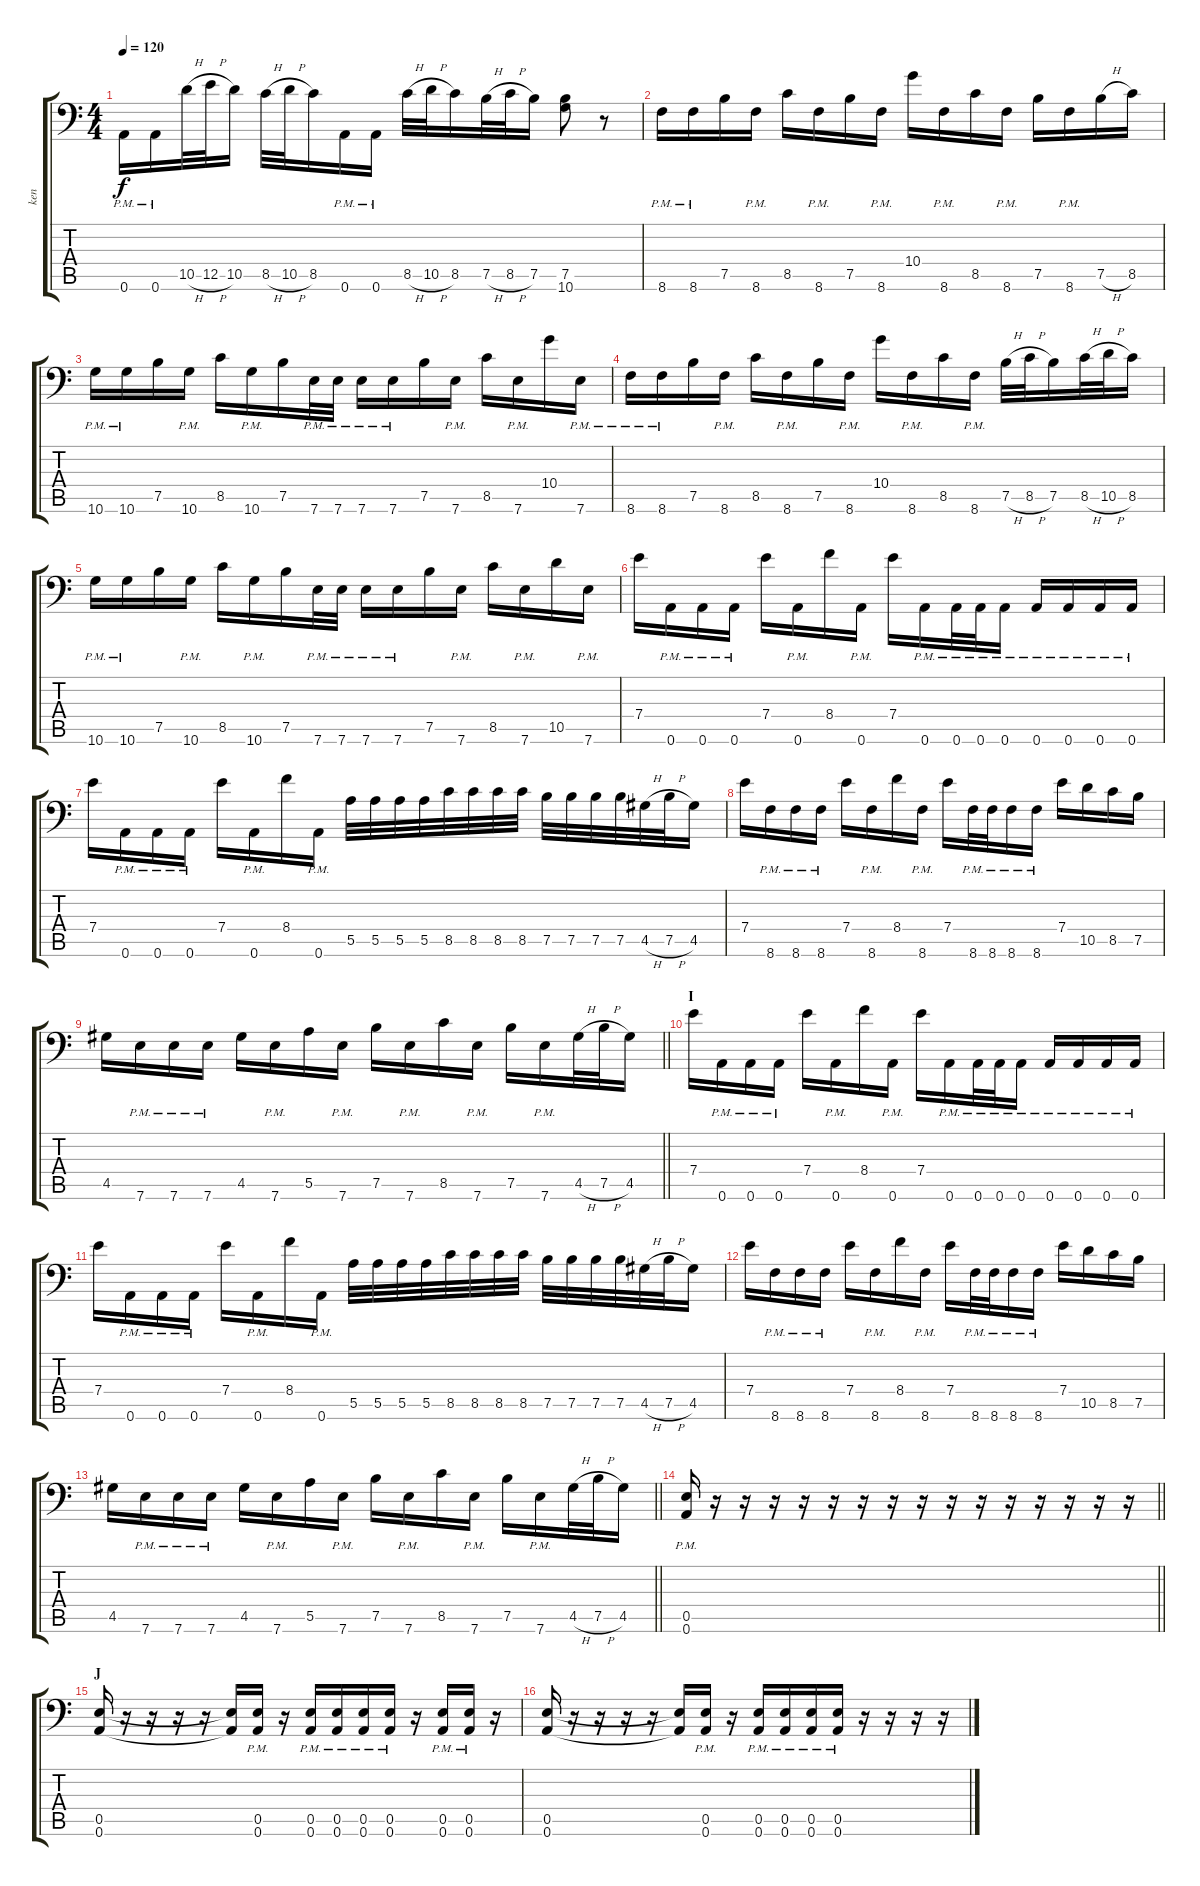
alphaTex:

\track ("ken" "ken") {instrument distortionguitar}
\staff {score tabs}
\tuning (B3 Gb3 D3 A2 E2 A1) {hide}
\ts (4 4)
\tempo 120
\clef f4
\ks c
0.6{pm}.16{dy f} 0.6{pm}.16 10.5{h}.32 12.5{h}.32 10.5.16 8.5{h}.32 10.5{h}.32 8.5.16 0.6{pm}.16 0.6{pm}.16 8.5{h}.32 10.5{h}.32 8.5.16 7.5{h}.32 8.5{h}.32 7.5.16 (7.5 10.6).8 r.8 |
8.6{pm}.16 8.6{pm}.16 7.5.16 8.6{pm}.16 8.5.16 8.6{pm}.16 7.5.16 8.6{pm}.16 10.4.16 8.6{pm}.16 8.5.16 8.6{pm}.16 7.5.16 8.6{pm}.16 7.5{h}.16 8.5.16 |
10.6{pm}.16 10.6{pm}.16 7.5.16 10.6{pm}.16 8.5.16 10.6{pm}.16 7.5.16 7.6{pm}.32 7.6{pm}.32 7.6{pm}.16 7.6{pm}.16 7.5.16 7.6{pm}.16 8.5.16 7.6{pm}.16 10.4.16 7.6{pm}.16 |
8.6{pm}.16 8.6{pm}.16 7.5.16 8.6{pm}.16 8.5.16 8.6{pm}.16 7.5.16 8.6{pm}.16 10.4.16 8.6{pm}.16 8.5.16 8.6{pm}.16 7.5{h}.32 8.5{h}.32 7.5.16 8.5{h}.32 10.5{h}.32 8.5.16 |
10.6{pm}.16 10.6{pm}.16 7.5.16 10.6{pm}.16 8.5.16 10.6{pm}.16 7.5.16 7.6{pm}.32 7.6{pm}.32 7.6{pm}.16 7.6{pm}.16 7.5.16 7.6{pm}.16 8.5.16 7.6{pm}.16 10.5.16 7.6{pm}.16 |
7.4.16 0.6{pm}.16 0.6{pm}.16 0.6{pm}.16 7.4.16 0.6{pm}.16 8.4.16 0.6{pm}.16 7.4.16 0.6{pm}.16 0.6{pm}.32 0.6{pm}.32 0.6{pm}.16 0.6{pm}.16 0.6{pm}.16 0.6{pm}.16 0.6{pm}.16 |
7.4.16 0.6{pm}.16 0.6{pm}.16 0.6{pm}.16 7.4.16 0.6{pm}.16 8.4.16 0.6{pm}.16 5.5.32 5.5.32 5.5.32 5.5.32 8.5.32 8.5.32 8.5.32 8.5.32 7.5.32 7.5.32 7.5.32 7.5.32 4.5{h}.32 7.5{h}.32 4.5.16 |
7.4.16 8.6{pm}.16 8.6{pm}.16 8.6{pm}.16 7.4.16 8.6{pm}.16 8.4.16 8.6{pm}.16 7.4.16 8.6{pm}.32 8.6{pm}.32 8.6{pm}.16 8.6{pm}.16 7.4.16 10.5.16 8.5.16 7.5.16 |
\barLineRight lightlight
4.5.16 7.6{pm}.16 7.6{pm}.16 7.6{pm}.16 4.5.16 7.6{pm}.16 5.5.16 7.6{pm}.16 7.5.16 7.6{pm}.16 8.5.16 7.6{pm}.16 7.5.16 7.6{pm}.16 4.5{h}.32 7.5{h}.32 4.5.16 |
\section ("" "I")
7.4.16 0.6{pm}.16 0.6{pm}.16 0.6{pm}.16 7.4.16 0.6{pm}.16 8.4.16 0.6{pm}.16 7.4.16 0.6{pm}.16 0.6{pm}.32 0.6{pm}.32 0.6{pm}.16 0.6{pm}.16 0.6{pm}.16 0.6{pm}.16 0.6{pm}.16 |
7.4.16 0.6{pm}.16 0.6{pm}.16 0.6{pm}.16 7.4.16 0.6{pm}.16 8.4.16 0.6{pm}.16 5.5.32 5.5.32 5.5.32 5.5.32 8.5.32 8.5.32 8.5.32 8.5.32 7.5.32 7.5.32 7.5.32 7.5.32 4.5{h}.32 7.5{h}.32 4.5.16 |
7.4.16 8.6{pm}.16 8.6{pm}.16 8.6{pm}.16 7.4.16 8.6{pm}.16 8.4.16 8.6{pm}.16 7.4.16 8.6{pm}.32 8.6{pm}.32 8.6{pm}.16 8.6{pm}.16 7.4.16 10.5.16 8.5.16 7.5.16 |
\barLineRight lightlight
4.5.16 7.6{pm}.16 7.6{pm}.16 7.6{pm}.16 4.5.16 7.6{pm}.16 5.5.16 7.6{pm}.16 7.5.16 7.6{pm}.16 8.5.16 7.6{pm}.16 7.5.16 7.6{pm}.16 4.5{h}.32 7.5{h}.32 4.5.16 |
\barLineRight lightlight
(0.5 0.6{pm}).16 r.16 r.16 r.16 r.16 r.16 r.16 r.16 r.16 r.16 r.16 r.16 r.16 r.16 r.16 r.16 |
\section ("" "J")
(0.5 0.6).16 r.16 r.16 r.16 r.16 (0.5{t} 0.6{t}).16 (0.5 0.6{pm}).16 r.16 (0.5 0.6{pm}).16 (0.5 0.6{pm}).16 (0.5 0.6{pm}).16 (0.5 0.6{pm}).16 r.16 (0.5 0.6{pm}).16 (0.5 0.6{pm}).16 r.16 |
(0.5 0.6).16 r.16 r.16 r.16 r.16 (0.5{t} 0.6{t}).16 (0.5 0.6{pm}).16 r.16 (0.5 0.6{pm}).16 (0.5 0.6{pm}).16 (0.5 0.6{pm}).16 (0.5 0.6{pm}).16 r.16 r.16 r.16 r.16
